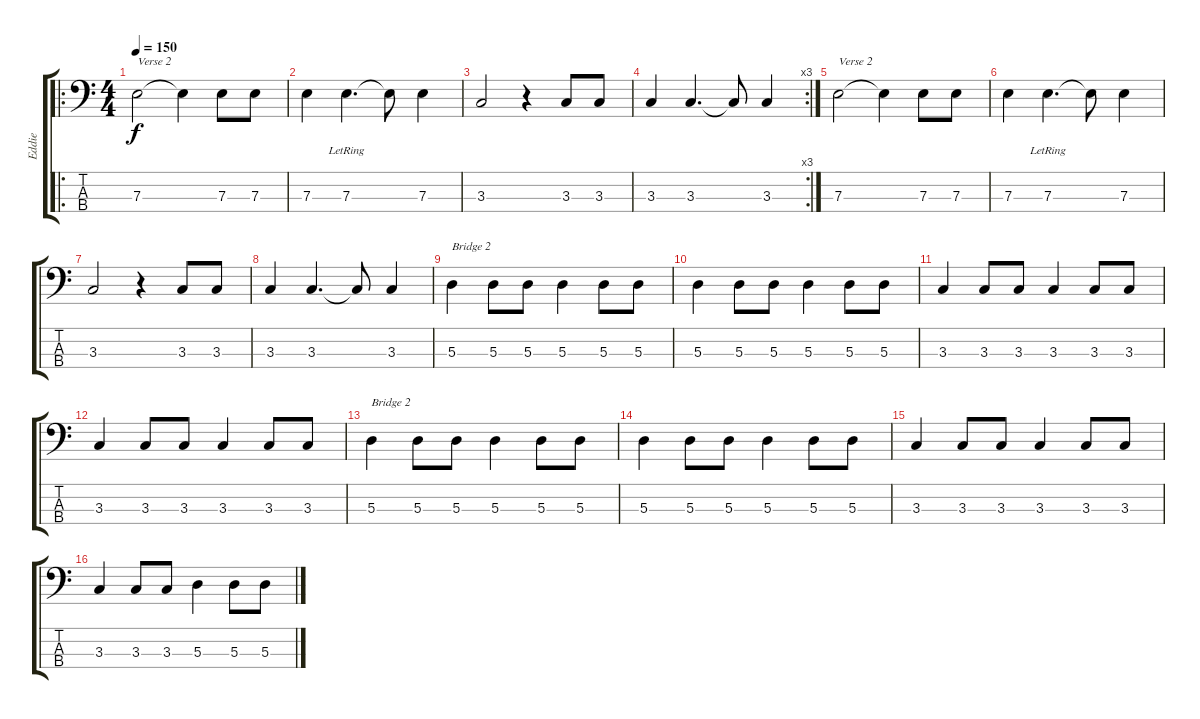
\track ("Eddie" "Eddie") {instrument electricbassfinger}
\staff {score tabs}
\tuning (G2 D2 A1 E1) {hide}
\ro
\ts (4 4)
\tempo 150
\clef f4
\ks c
7.3.2{txt "Verse 2" dy f} 7.3{t}.4 7.3.8 7.3.8 |
7.3.4 7.3{lr}.4{d} 7.3{t}.8 7.3.4 |
3.3.2 r.4 3.3.8 3.3.8 |
\rc 3
3.3.4 3.3.4{d} 3.3{t}.8 3.3.4 |
7.3.2{txt "Verse 2"} 7.3{t}.4 7.3.8 7.3.8 |
7.3.4 7.3{lr}.4{d} 7.3{t}.8 7.3.4 |
3.3.2 r.4 3.3.8 3.3.8 |
3.3.4 3.3.4{d} 3.3{t}.8 3.3.4 |
5.3.4{txt "Bridge 2"} 5.3.8 5.3.8 5.3.4 5.3.8 5.3.8 |
5.3.4 5.3.8 5.3.8 5.3.4 5.3.8 5.3.8 |
3.3.4 3.3.8 3.3.8 3.3.4 3.3.8 3.3.8 |
3.3.4 3.3.8 3.3.8 3.3.4 3.3.8 3.3.8 |
5.3.4{txt "Bridge 2"} 5.3.8 5.3.8 5.3.4 5.3.8 5.3.8 |
5.3.4 5.3.8 5.3.8 5.3.4 5.3.8 5.3.8 |
3.3.4 3.3.8 3.3.8 3.3.4 3.3.8 3.3.8 |
3.3.4 3.3.8 3.3.8 5.3.4 5.3.8 5.3.8
